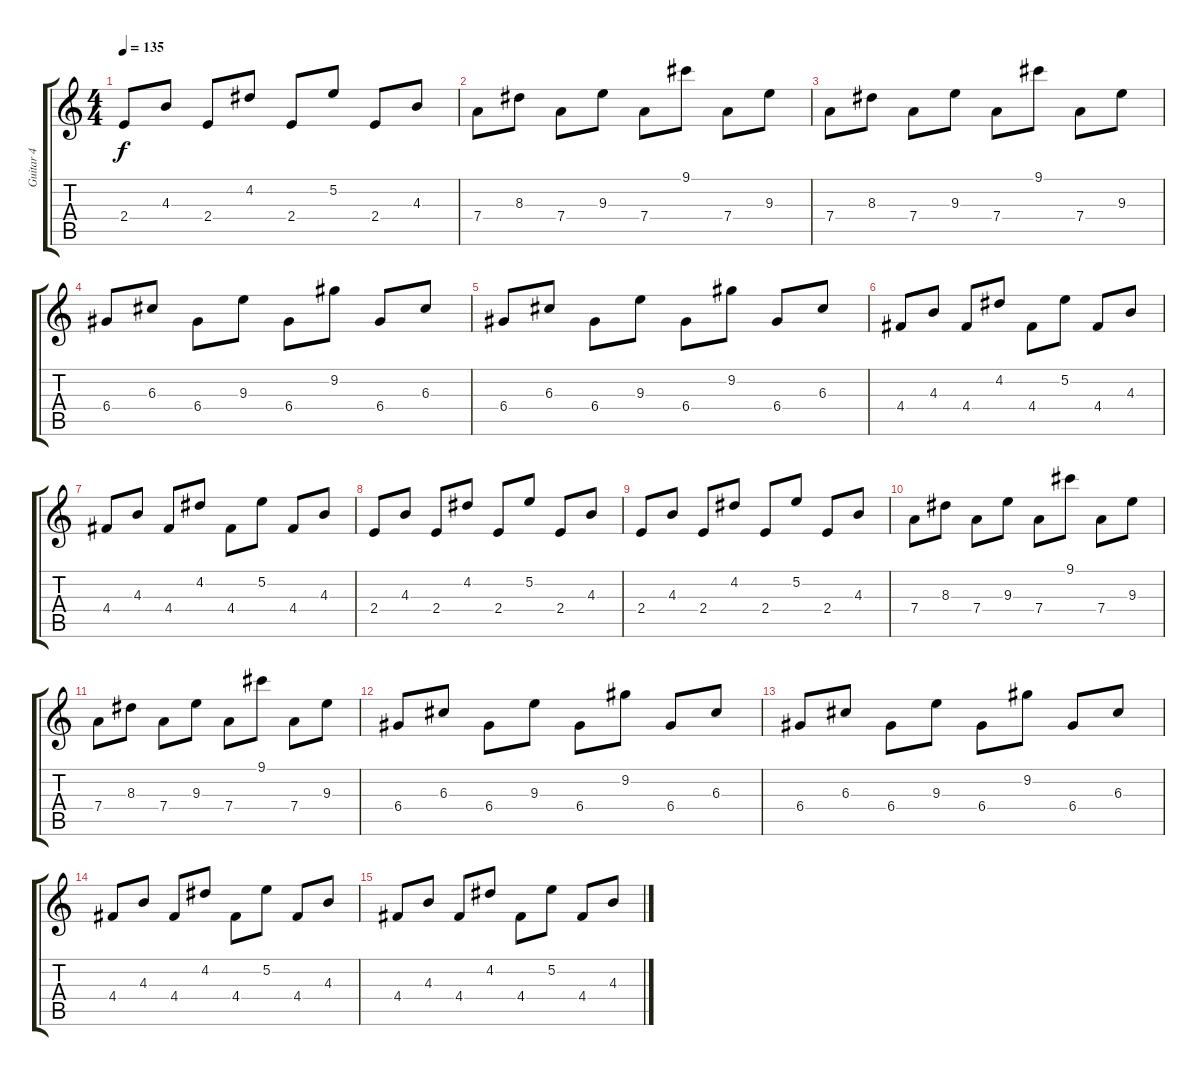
\track ("Guitar 4" "Guitar 4") {instrument electricguitarclean}
\staff {score tabs}
\tuning (E4 B3 G3 D3 A2 D2) {hide}
\ts (4 4)
\tempo 135
\clef g2
\ks c
2.4.8{dy f} 4.3.8 2.4.8 4.2.8 2.4.8 5.2.8 2.4.8 4.3.8 |
7.4.8 8.3.8 7.4.8 9.3.8 7.4.8 9.1.8 7.4.8 9.3.8 |
7.4.8 8.3.8 7.4.8 9.3.8 7.4.8 9.1.8 7.4.8 9.3.8 |
6.4.8 6.3.8 6.4.8 9.3.8 6.4.8 9.2.8 6.4.8 6.3.8 |
6.4.8 6.3.8 6.4.8 9.3.8 6.4.8 9.2.8 6.4.8 6.3.8 |
4.4.8 4.3.8 4.4.8 4.2.8 4.4.8 5.2.8 4.4.8 4.3.8 |
4.4.8 4.3.8 4.4.8 4.2.8 4.4.8 5.2.8 4.4.8 4.3.8 |
2.4.8 4.3.8 2.4.8 4.2.8 2.4.8 5.2.8 2.4.8 4.3.8 |
2.4.8 4.3.8 2.4.8 4.2.8 2.4.8 5.2.8 2.4.8 4.3.8 |
7.4.8 8.3.8 7.4.8 9.3.8 7.4.8 9.1.8 7.4.8 9.3.8 |
7.4.8 8.3.8 7.4.8 9.3.8 7.4.8 9.1.8 7.4.8 9.3.8 |
6.4.8 6.3.8 6.4.8 9.3.8 6.4.8 9.2.8 6.4.8 6.3.8 |
6.4.8 6.3.8 6.4.8 9.3.8 6.4.8 9.2.8 6.4.8 6.3.8 |
4.4.8 4.3.8 4.4.8 4.2.8 4.4.8 5.2.8 4.4.8 4.3.8 |
4.4.8 4.3.8 4.4.8 4.2.8 4.4.8 5.2.8 4.4.8 4.3.8
